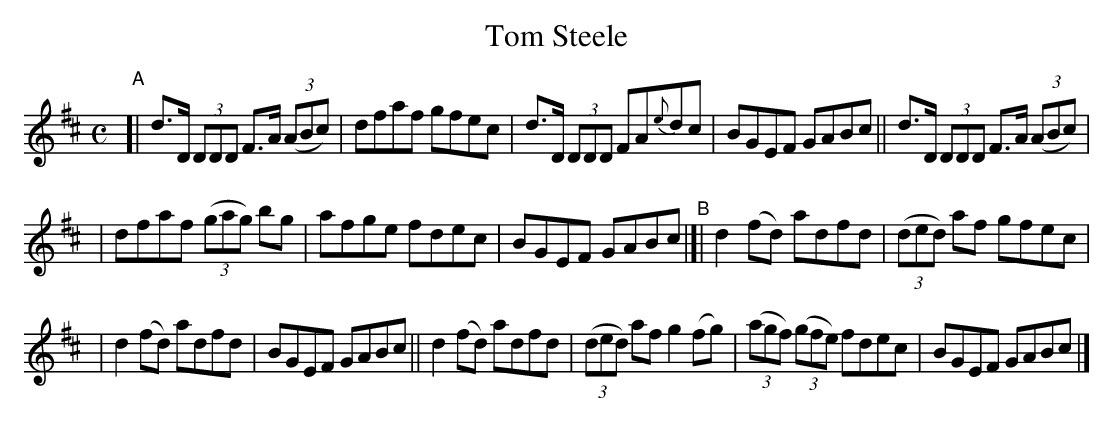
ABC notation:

X:1
T: Tom Steele
M: C
L: 1/8
K: D
"^A"[|\
d>D (3DDD F>A (3(ABc) | dfaf gfec | d>D (3DDD FA{e}dc | BGEF GABc || d>D (3DDD F>A (3(ABc) |
| dfaf (3(gag) bg | afge fdec | BGEF GABc "^B"|[| d2(fd) adfd | (3(ded) af gfec |
| d2(fd) adfd | BGEF GABc || d2(fd) adfd | (3(ded) af g2(fg) | (3(agf) (3(gfe) fdec | BGEF GABc |]
